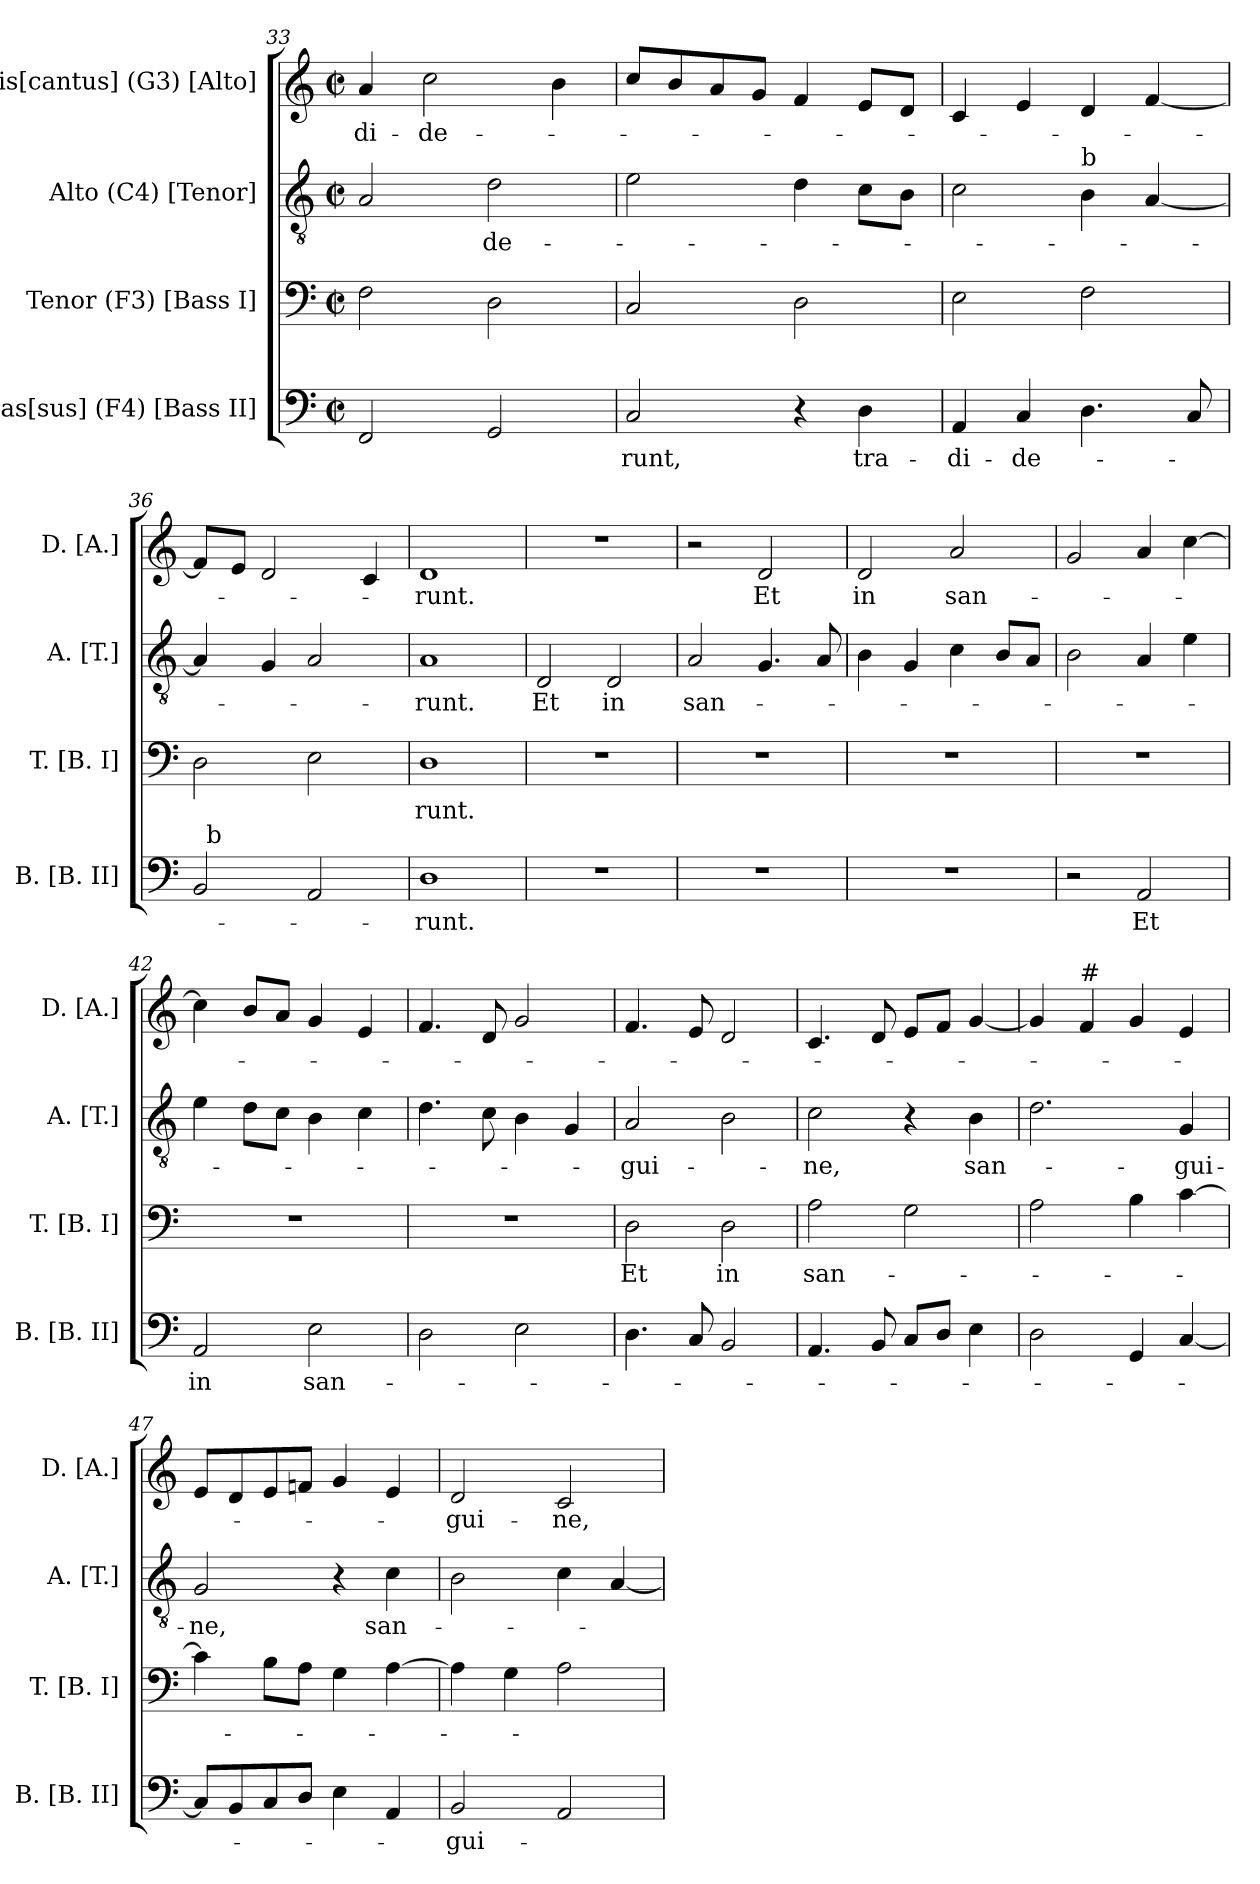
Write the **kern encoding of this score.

**kern	**text	**kern	**text	**kern	**text	**kern	**text
*part4	*part4	*part3	*part3	*part2	*part2	*part1	*part1
*staff4	*staff4	*staff3	*staff3	*staff2	*staff2	*staff1	*staff1
*I"Bas[sus] (F4) [Bass II]	*	*I"Tenor (F3) [Bass I]	*	*I"Alto (C4) [Tenor]	*	*I"Dis[cantus] (G3) [Alto]	*
*I'B. [B. II]	*	*I'T. [B. I]	*	*I'A. [T.]	*	*I'D. [A.]	*
*clefF4	*	*clefF4	*	*clefGv2	*	*clefG2	*
*k[]	*	*k[]	*	*k[]	*	*k[]	*
*C:	*	*C:	*	*C:	*	*C:	*
*M2/2	*	*M2/2	*	*M2/2	*	*M2/2	*
*met(c|)	*	*met(c|)	*	*met(c|)	*	*met(c|)	*
=33	=33	=33	=33	=33	=33	=33	=33
!	!	!	!	!	!	!	!LO:LY:b
2FF/	.	2F\	.	2A/	.	4a/	-di-
!	!	!	!	!	!	!	!LO:LY:b
.	.	.	.	.	.	2cc\	-de-
!	!	!	!	!	!LO:LY:b	!	!
2GG/	.	2D\	.	2d\	-de-	.	.
.	.	.	.	.	.	4b\	.
=34	=34	=34	=34	=34	=34	=34	=34
!	!LO:LY:b	!	!	!	!	!	!
2C/	-runt,	2C/	.	2e\	.	8cc/L	.
.	.	.	.	.	.	8b/	.
.	.	.	.	.	.	8a/	.
.	.	.	.	.	.	8g/J	.
4r	.	2D\	.	4d\	.	4f/	.
!	!LO:LY:b	!	!	!	!	!	!
4D\	tra-	.	.	8c\L	.	8e/L	.
.	.	.	.	8B\J	.	8d/J	.
=35	=35	=35	=35	=35	=35	=35	=35
!	!LO:LY:b	!	!	!	!	!	!
4AA/	-di-	2E\	.	2c\	.	4c/	.
!	!LO:LY:b	!	!	!	!	!	!
4C/	-de-	.	.	.	.	4e/	.
!	!	!	!	!LO:TX:a:t=b	!	!	!
4.D\	.	2F\	.	4B\	.	4d/	.
.	.	.	.	[<4A/	.	[<4f/	.
8C/	.	.	.	.	.	.	.
=36	=36	=36	=36	=36	=36	=36	=36
*^	*	*	*	*	*	*	*
2BB/	32ryy	.	2D\	.	4A/]	.	8f/L]	.
!	!LO:TX:a:t=b	!	!	!	!	!	!	!
.	2ryy	.	.	.	.	.	.	.
.	.	.	.	.	.	.	8e/J	.
.	.	.	.	.	4G/	.	2d/	.
2AA/	.	.	2E\	.	2A/	.	.	.
.	4...ryy	.	.	.	.	.	.	.
.	.	.	.	.	.	.	4c/	.
=37	=37	=37	=37	=37	=37	=37	=37	=37
!	!	!LO:LY:b	!	!LO:LY:b	!	!LO:LY:b	!	!LO:LY:b
*v	*v	*	*	*	*	*	*	*
1D	-runt.	1D	-runt.	1A	-runt.	1d	-runt.
!!LO:LB:g=z
=38	=38	=38	=38	=38	=38	=38	=38
!	!	!	!	!	!LO:LY:b	!	!
1r	.	1r	.	2D/	Et	1r	.
!	!	!	!	!	!LO:LY:b	!	!
.	.	.	.	2D/	in	.	.
=39	=39	=39	=39	=39	=39	=39	=39
!	!	!	!	!	!LO:LY:b	!	!
1r	.	1r	.	2A/	san-	2r	.
!	!	!	!	!	!	!	!LO:LY:b
.	.	.	.	4.G/	.	2d/	Et
.	.	.	.	8A/	.	.	.
=40	=40	=40	=40	=40	=40	=40	=40
!	!	!	!	!	!	!	!LO:LY:b
1r	.	1r	.	4B\	.	2d/	in
.	.	.	.	4G/	.	.	.
!	!	!	!	!	!	!	!LO:LY:b
.	.	.	.	4c\	.	2a/	san-
.	.	.	.	8B/L	.	.	.
.	.	.	.	8A/J	.	.	.
=41	=41	=41	=41	=41	=41	=41	=41
2r	.	1r	.	2B\	.	2g/	.
!	!LO:LY:b	!	!	!	!	!	!
2AA/	Et	.	.	4A/	.	4a/	.
.	.	.	.	4e\	.	[>4cc\	.
=42	=42	=42	=42	=42	=42	=42	=42
!	!LO:LY:b	!	!	!	!	!	!
2AA/	in	1r	.	4e\	.	4cc\]	.
.	.	.	.	8d\L	.	8b/L	.
.	.	.	.	8c\J	.	8a/J	.
!	!LO:LY:b	!	!	!	!	!	!
2E\	san-	.	.	4B\	.	4g/	.
.	.	.	.	4c\	.	4e/	.
=43	=43	=43	=43	=43	=43	=43	=43
2D\	.	1r	.	4.d\	.	4.f/	.
.	.	.	.	8c\	.	8d/	.
2E\	.	.	.	4B\	.	2g/	.
.	.	.	.	4G/	.	.	.
=44	=44	=44	=44	=44	=44	=44	=44
!	!	!	!LO:LY:b	!	!LO:LY:b	!	!
4.D\	.	2D\	Et	2A/	-gui-	4.f/	.
8C/	.	.	.	.	.	8e/	.
!	!	!	!LO:LY:b	!	!	!	!
2BB/	.	2D\	in	2B\	.	2d/	.
!!LO:LB:g=z
=45	=45	=45	=45	=45	=45	=45	=45
!	!	!	!LO:LY:b	!	!LO:LY:b	!	!
4.AA/	.	2A\	san-	2c\	-ne,	4.c/	.
8BB/	.	.	.	.	.	8d/	.
8C/L	.	2G\	.	4r	.	8e/L	.
8D/J	.	.	.	.	.	8f/J	.
!	!	!	!	!	!LO:LY:b	!	!
4E\	.	.	.	4B\	san-	[<4g/	.
=46	=46	=46	=46	=46	=46	=46	=46
2D\	.	2A\	.	2.d\	.	4g/]	.
!	!	!	!	!	!	!LO:TX:a:t=#	!
.	.	.	.	.	.	4f/	.
4GG/	.	4B\	.	.	.	4g/	.
!	!	!	!	!	!LO:LY:b	!	!
[<4C/	.	[>4c\	.	4G/	-gui-	4e/	.
=47	=47	=47	=47	=47	=47	=47	=47
!	!	!	!	!	!LO:LY:b	!	!
8C/L]	.	4c\]	.	2G/	-ne,	8e/L	.
8BB/	.	.	.	.	.	8d/	.
8C/	.	8B\L	.	.	.	8e/	.
8D/J	.	8A\J	.	.	.	8fn/J	.
4E\	.	4G\	.	4r	.	4g/	.
!	!	!	!	!	!LO:LY:b	!	!
4AA/	.	[>4A\	.	4c\	san-	4e/	.
=48	=48	=48	=48	=48	=48	=48	=48
!	!LO:LY:b	!	!	!	!	!	!LO:LY:b
2BB/	-gui-	4A\]	.	2B\	.	2d/	-gui-
.	.	4G\	.	.	.	.	.
!	!	!	!	!	!	!	!LO:LY:b
2AA/	.	2A\	.	4c\	.	2c/	-ne,
.	.	.	.	[<4A/	.	.	.
=	=	=	=	=	=	=	=
*-	*-	*-	*-	*-	*-	*-	*-
